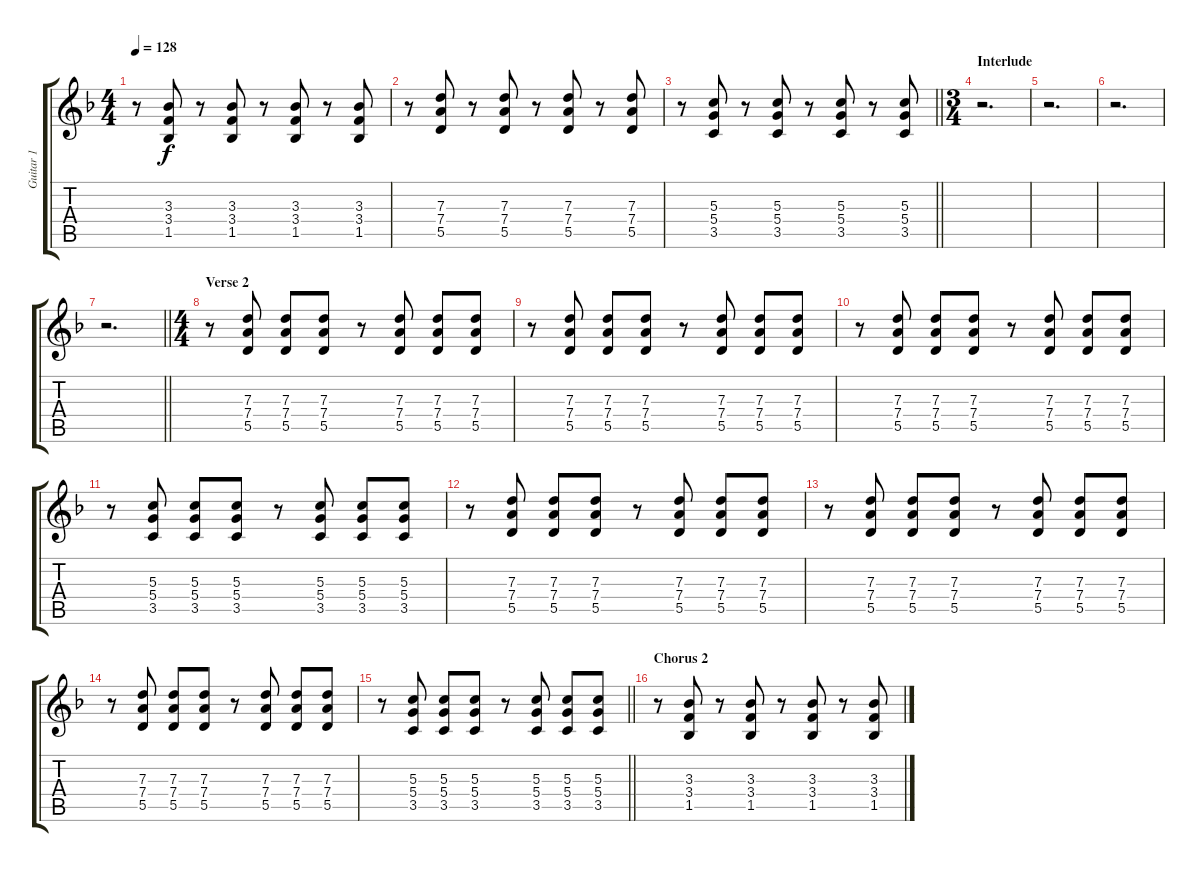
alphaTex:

\track ("Guitar 1" "Guitar 1") {instrument acousticguitarsteel}
\staff {score tabs}
\tuning (E4 B3 G3 D3 A2 E2) {hide}
\ts (4 4)
\tempo 128
\clef g2
\ks f
r.8{dy f} (3.3 3.4 1.5).8 r.8 (3.3 3.4 1.5).8 r.8 (3.3 3.4 1.5).8 r.8 (3.3 3.4 1.5).8 |
r.8 (7.3 7.4 5.5).8 r.8 (7.3 7.4 5.5).8 r.8 (7.3 7.4 5.5).8 r.8 (7.3 7.4 5.5).8 |
\barLineRight lightlight
r.8 (5.3 5.4 3.5).8 r.8 (5.3 5.4 3.5).8 r.8 (5.3 5.4 3.5).8 r.8 (5.3 5.4 3.5).8 |
\ts (3 4)
\section ("" "Interlude")
r.2{d} |
r.2{d} |
r.2{d} |
\barLineRight lightlight
r.2{d} |
\ts (4 4)
\section ("" "Verse 2")
r.8 (7.3 7.4 5.5).8 (7.3 7.4 5.5).8 (7.3 7.4 5.5).8 r.8 (7.3 7.4 5.5).8 (7.3 7.4 5.5).8 (7.3 7.4 5.5).8 |
r.8 (7.3 7.4 5.5).8 (7.3 7.4 5.5).8 (7.3 7.4 5.5).8 r.8 (7.3 7.4 5.5).8 (7.3 7.4 5.5).8 (7.3 7.4 5.5).8 |
r.8 (7.3 7.4 5.5).8 (7.3 7.4 5.5).8 (7.3 7.4 5.5).8 r.8 (7.3 7.4 5.5).8 (7.3 7.4 5.5).8 (7.3 7.4 5.5).8 |
r.8 (5.3 5.4 3.5).8 (5.3 5.4 3.5).8 (5.3 5.4 3.5).8 r.8 (5.3 5.4 3.5).8 (5.3 5.4 3.5).8 (5.3 5.4 3.5).8 |
r.8 (7.3 7.4 5.5).8 (7.3 7.4 5.5).8 (7.3 7.4 5.5).8 r.8 (7.3 7.4 5.5).8 (7.3 7.4 5.5).8 (7.3 7.4 5.5).8 |
r.8 (7.3 7.4 5.5).8 (7.3 7.4 5.5).8 (7.3 7.4 5.5).8 r.8 (7.3 7.4 5.5).8 (7.3 7.4 5.5).8 (7.3 7.4 5.5).8 |
r.8 (7.3 7.4 5.5).8 (7.3 7.4 5.5).8 (7.3 7.4 5.5).8 r.8 (7.3 7.4 5.5).8 (7.3 7.4 5.5).8 (7.3 7.4 5.5).8 |
\barLineRight lightlight
r.8 (5.3 5.4 3.5).8 (5.3 5.4 3.5).8 (5.3 5.4 3.5).8 r.8 (5.3 5.4 3.5).8 (5.3 5.4 3.5).8 (5.3 5.4 3.5).8 |
\section ("" "Chorus 2")
r.8 (3.3 3.4 1.5).8 r.8 (3.3 3.4 1.5).8 r.8 (3.3 3.4 1.5).8 r.8 (3.3 3.4 1.5).8
